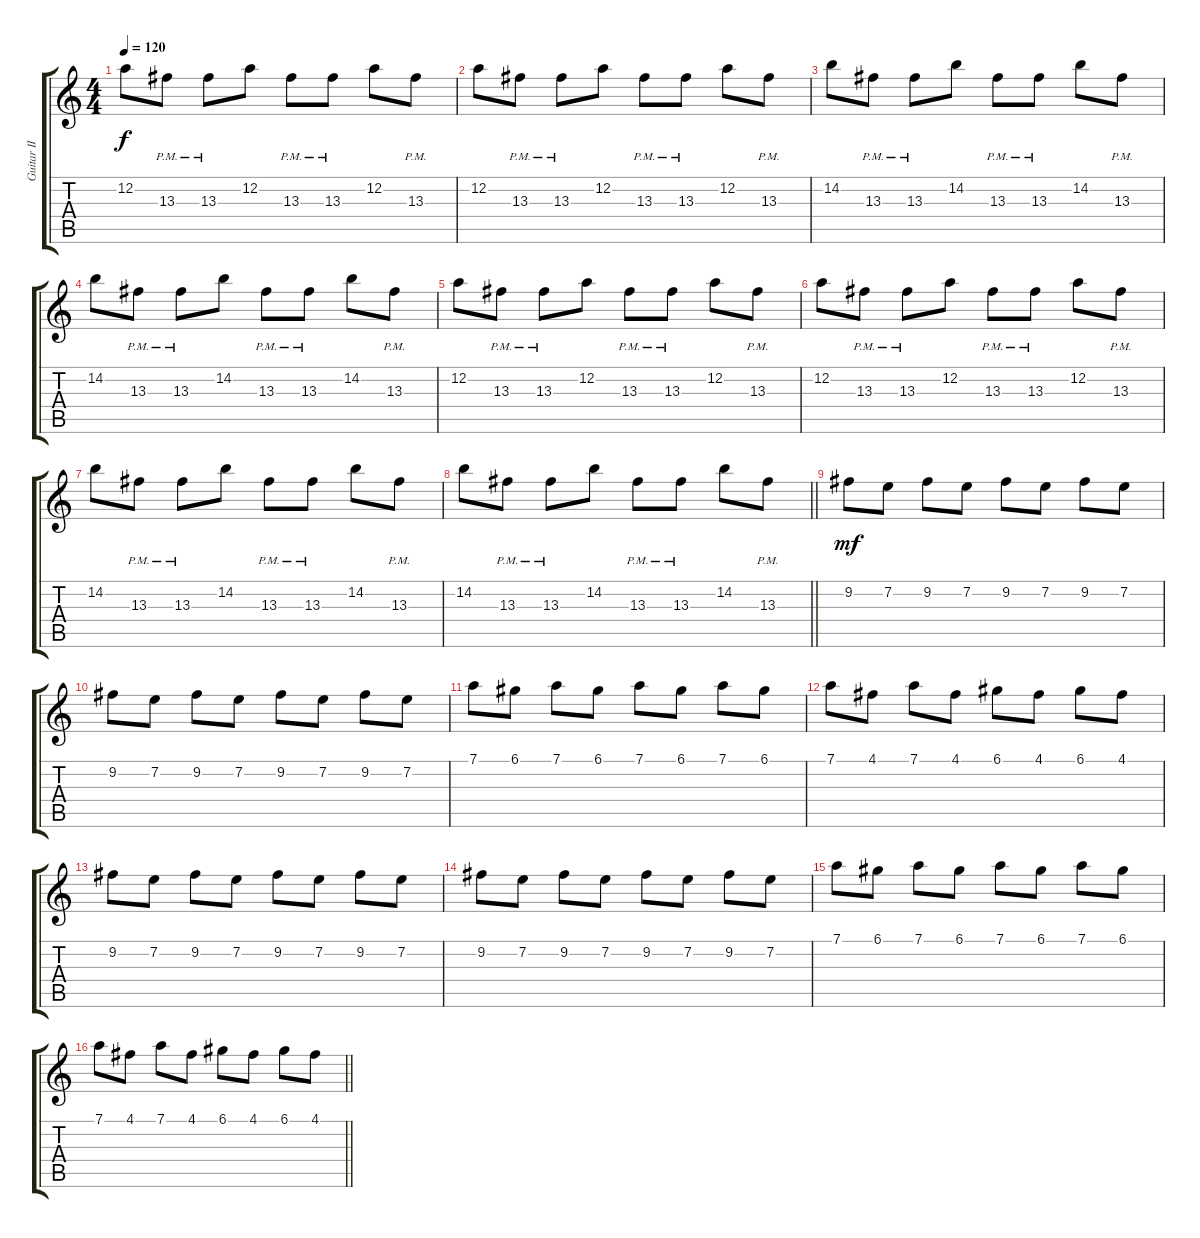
\track ("Guitar II" "Guitar II") {instrument overdrivenguitar}
\staff {score tabs}
\tuning (D4 A3 F3 C3 G2 D2) {hide}
\ts (4 4)
\section ("" "")
\tempo 120
\clef g2
\ks c
12.2.8{dy f} 13.3{pm}.8 13.3{pm}.8 12.2.8 13.3{pm}.8 13.3{pm}.8 12.2.8 13.3{pm}.8 |
12.2.8 13.3{pm}.8 13.3{pm}.8 12.2.8 13.3{pm}.8 13.3{pm}.8 12.2.8 13.3{pm}.8 |
14.2.8 13.3{pm}.8 13.3{pm}.8 14.2.8 13.3{pm}.8 13.3{pm}.8 14.2.8 13.3{pm}.8 |
14.2.8 13.3{pm}.8 13.3{pm}.8 14.2.8 13.3{pm}.8 13.3{pm}.8 14.2.8 13.3{pm}.8 |
12.2.8 13.3{pm}.8 13.3{pm}.8 12.2.8 13.3{pm}.8 13.3{pm}.8 12.2.8 13.3{pm}.8 |
12.2.8 13.3{pm}.8 13.3{pm}.8 12.2.8 13.3{pm}.8 13.3{pm}.8 12.2.8 13.3{pm}.8 |
14.2.8 13.3{pm}.8 13.3{pm}.8 14.2.8 13.3{pm}.8 13.3{pm}.8 14.2.8 13.3{pm}.8 |
\barLineRight lightlight
14.2.8 13.3{pm}.8 13.3{pm}.8 14.2.8 13.3{pm}.8 13.3{pm}.8 14.2.8 13.3{pm}.8 |
9.2.8{dy mf instrument electricguitarclean} 7.2.8 9.2.8 7.2.8 9.2.8 7.2.8 9.2.8 7.2.8 |
9.2.8 7.2.8 9.2.8 7.2.8 9.2.8 7.2.8 9.2.8 7.2.8 |
7.1.8 6.1.8 7.1.8 6.1.8 7.1.8 6.1.8 7.1.8 6.1.8 |
7.1.8 4.1.8 7.1.8 4.1.8 6.1.8 4.1.8 6.1.8 4.1.8 |
9.2.8 7.2.8 9.2.8 7.2.8 9.2.8 7.2.8 9.2.8 7.2.8 |
9.2.8 7.2.8 9.2.8 7.2.8 9.2.8 7.2.8 9.2.8 7.2.8 |
7.1.8 6.1.8 7.1.8 6.1.8 7.1.8 6.1.8 7.1.8 6.1.8 |
\barLineRight lightlight
7.1.8 4.1.8 7.1.8 4.1.8 6.1.8 4.1.8 6.1.8 4.1.8
